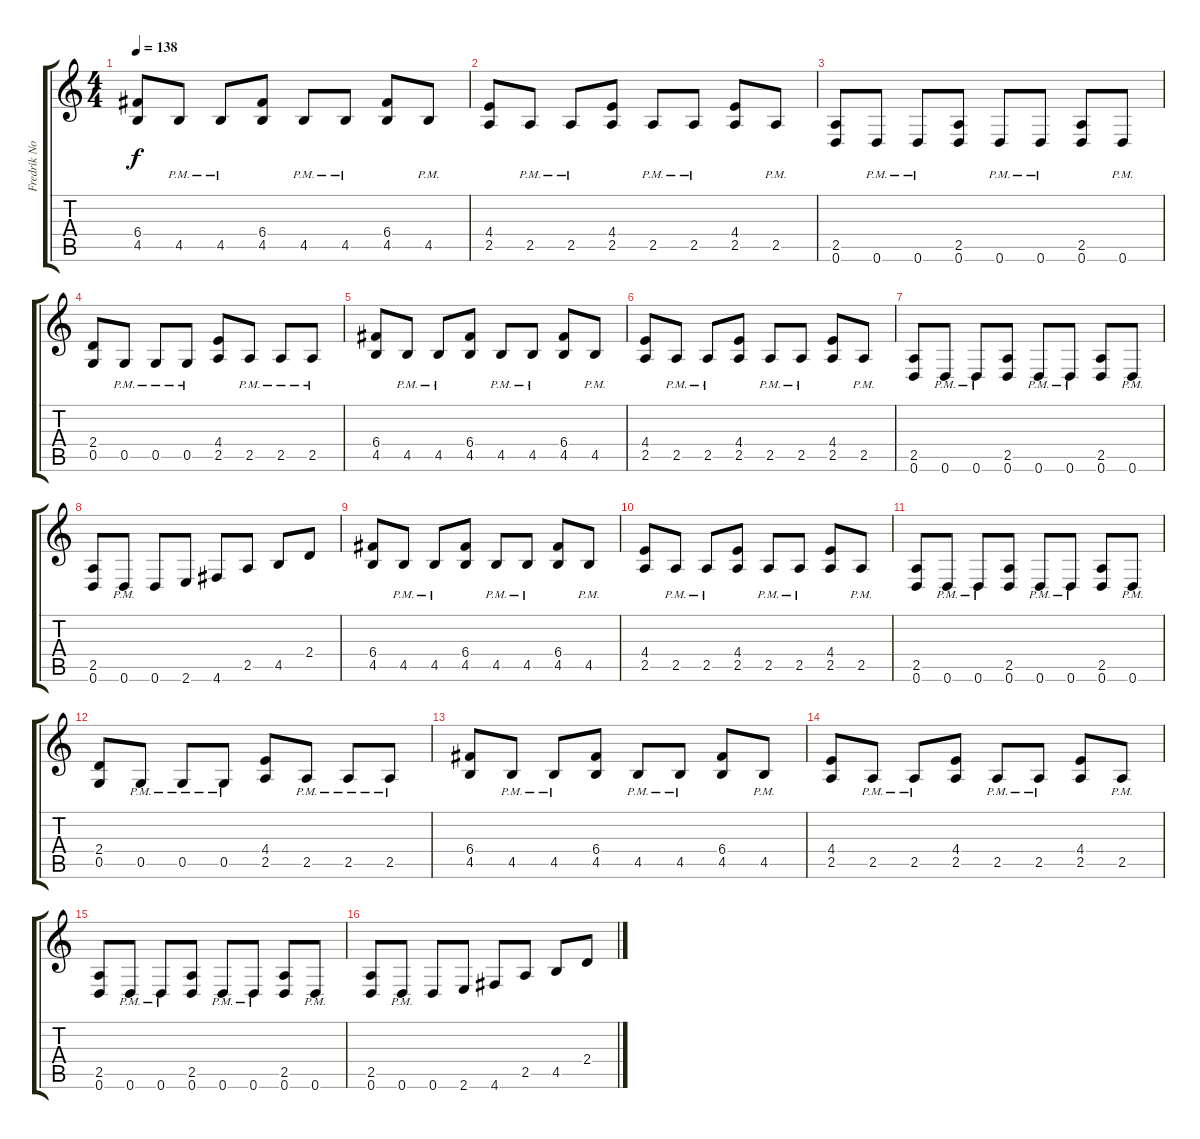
\track ("Fredrik Nordström - Rhytm" "Fredrik No") {instrument distortionguitar}
\staff {score tabs}
\tuning (D4 A3 F3 C3 G2 D2) {hide}
\ts (4 4)
\tempo 138
\clef g2
\ks c
(6.4 4.5).8{dy f} 4.5{pm}.8 4.5{pm}.8 (6.4 4.5).8 4.5{pm}.8 4.5{pm}.8 (6.4 4.5).8 4.5{pm}.8 |
(4.4 2.5).8 2.5{pm}.8 2.5{pm}.8 (4.4 2.5).8 2.5{pm}.8 2.5{pm}.8 (4.4 2.5).8 2.5{pm}.8 |
(2.5 0.6).8 0.6{pm}.8 0.6{pm}.8 (2.5 0.6).8 0.6{pm}.8 0.6{pm}.8 (2.5 0.6).8 0.6{pm}.8 |
(2.4 0.5).8 0.5{pm}.8 0.5{pm}.8 0.5{pm}.8 (4.4 2.5).8 2.5{pm}.8 2.5{pm}.8 2.5{pm}.8 |
(6.4 4.5).8 4.5{pm}.8 4.5{pm}.8 (6.4 4.5).8 4.5{pm}.8 4.5{pm}.8 (6.4 4.5).8 4.5{pm}.8 |
(4.4 2.5).8 2.5{pm}.8 2.5{pm}.8 (4.4 2.5).8 2.5{pm}.8 2.5{pm}.8 (4.4 2.5).8 2.5{pm}.8 |
(2.5 0.6).8 0.6{pm}.8 0.6{pm}.8 (2.5 0.6).8 0.6{pm}.8 0.6{pm}.8 (2.5 0.6).8 0.6{pm}.8 |
(2.5 0.6).8 0.6{pm}.8 0.6.8 2.6.8 4.6.8 2.5.8 4.5.8 2.4.8 |
(6.4 4.5).8 4.5{pm}.8 4.5{pm}.8 (6.4 4.5).8 4.5{pm}.8 4.5{pm}.8 (6.4 4.5).8 4.5{pm}.8 |
(4.4 2.5).8 2.5{pm}.8 2.5{pm}.8 (4.4 2.5).8 2.5{pm}.8 2.5{pm}.8 (4.4 2.5).8 2.5{pm}.8 |
(2.5 0.6).8 0.6{pm}.8 0.6{pm}.8 (2.5 0.6).8 0.6{pm}.8 0.6{pm}.8 (2.5 0.6).8 0.6{pm}.8 |
(2.4 0.5).8 0.5{pm}.8 0.5{pm}.8 0.5{pm}.8 (4.4 2.5).8 2.5{pm}.8 2.5{pm}.8 2.5{pm}.8 |
(6.4 4.5).8 4.5{pm}.8 4.5{pm}.8 (6.4 4.5).8 4.5{pm}.8 4.5{pm}.8 (6.4 4.5).8 4.5{pm}.8 |
(4.4 2.5).8 2.5{pm}.8 2.5{pm}.8 (4.4 2.5).8 2.5{pm}.8 2.5{pm}.8 (4.4 2.5).8 2.5{pm}.8 |
(2.5 0.6).8 0.6{pm}.8 0.6{pm}.8 (2.5 0.6).8 0.6{pm}.8 0.6{pm}.8 (2.5 0.6).8 0.6{pm}.8 |
(2.5 0.6).8 0.6{pm}.8 0.6.8 2.6.8 4.6.8 2.5.8 4.5.8 2.4.8
